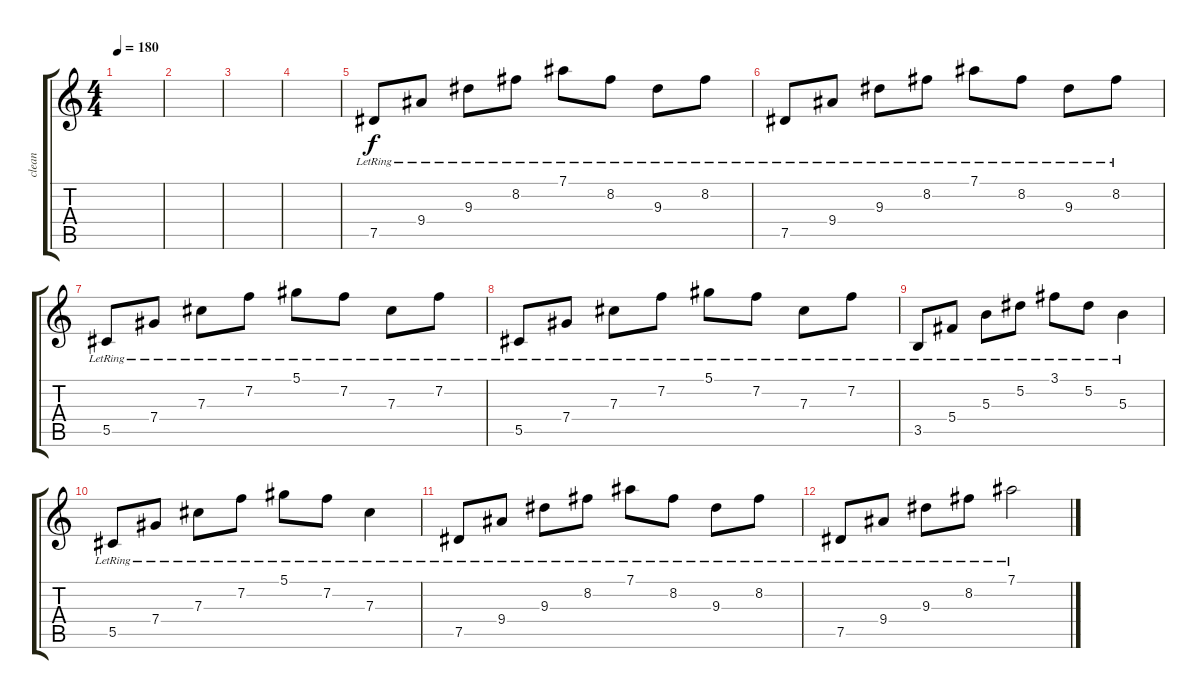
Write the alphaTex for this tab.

\track ("clean" "clean") {instrument acousticguitarsteel}
\staff {score tabs}
\tuning (Eb4 Bb3 Gb3 Db3 Ab2 Eb2) {hide}
\ts (4 4)
\tempo 180
\clef g2
\ks c
|
|
|
|
7.5{lr}.8 9.4{lr}.8 9.3{lr}.8 8.2{lr}.8 7.1{lr}.8 8.2{lr}.8 9.3{lr}.8 8.2{lr}.8 |
7.5{lr}.8 9.4{lr}.8 9.3{lr}.8 8.2{lr}.8 7.1{lr}.8 8.2{lr}.8 9.3{lr}.8 8.2{lr}.8 |
5.5{lr}.8 7.4{lr}.8 7.3{lr}.8 7.2{lr}.8 5.1{lr}.8 7.2{lr}.8 7.3{lr}.8 7.2{lr}.8 |
5.5{lr}.8 7.4{lr}.8 7.3{lr}.8 7.2{lr}.8 5.1{lr}.8 7.2{lr}.8 7.3{lr}.8 7.2{lr}.8 |
3.5{lr}.8 5.4{lr}.8 5.3{lr}.8 5.2{lr}.8 3.1{lr}.8 5.2{lr}.8 5.3{lr}.4 |
5.5{lr}.8 7.4{lr}.8 7.3{lr}.8 7.2{lr}.8 5.1{lr}.8 7.2{lr}.8 7.3{lr}.4 |
7.5{lr}.8 9.4{lr}.8 9.3{lr}.8 8.2{lr}.8 7.1{lr}.8 8.2{lr}.8 9.3{lr}.8 8.2{lr}.8 |
7.5{lr}.8 9.4{lr}.8 9.3{lr}.8 8.2{lr}.8 7.1{lr}.2
